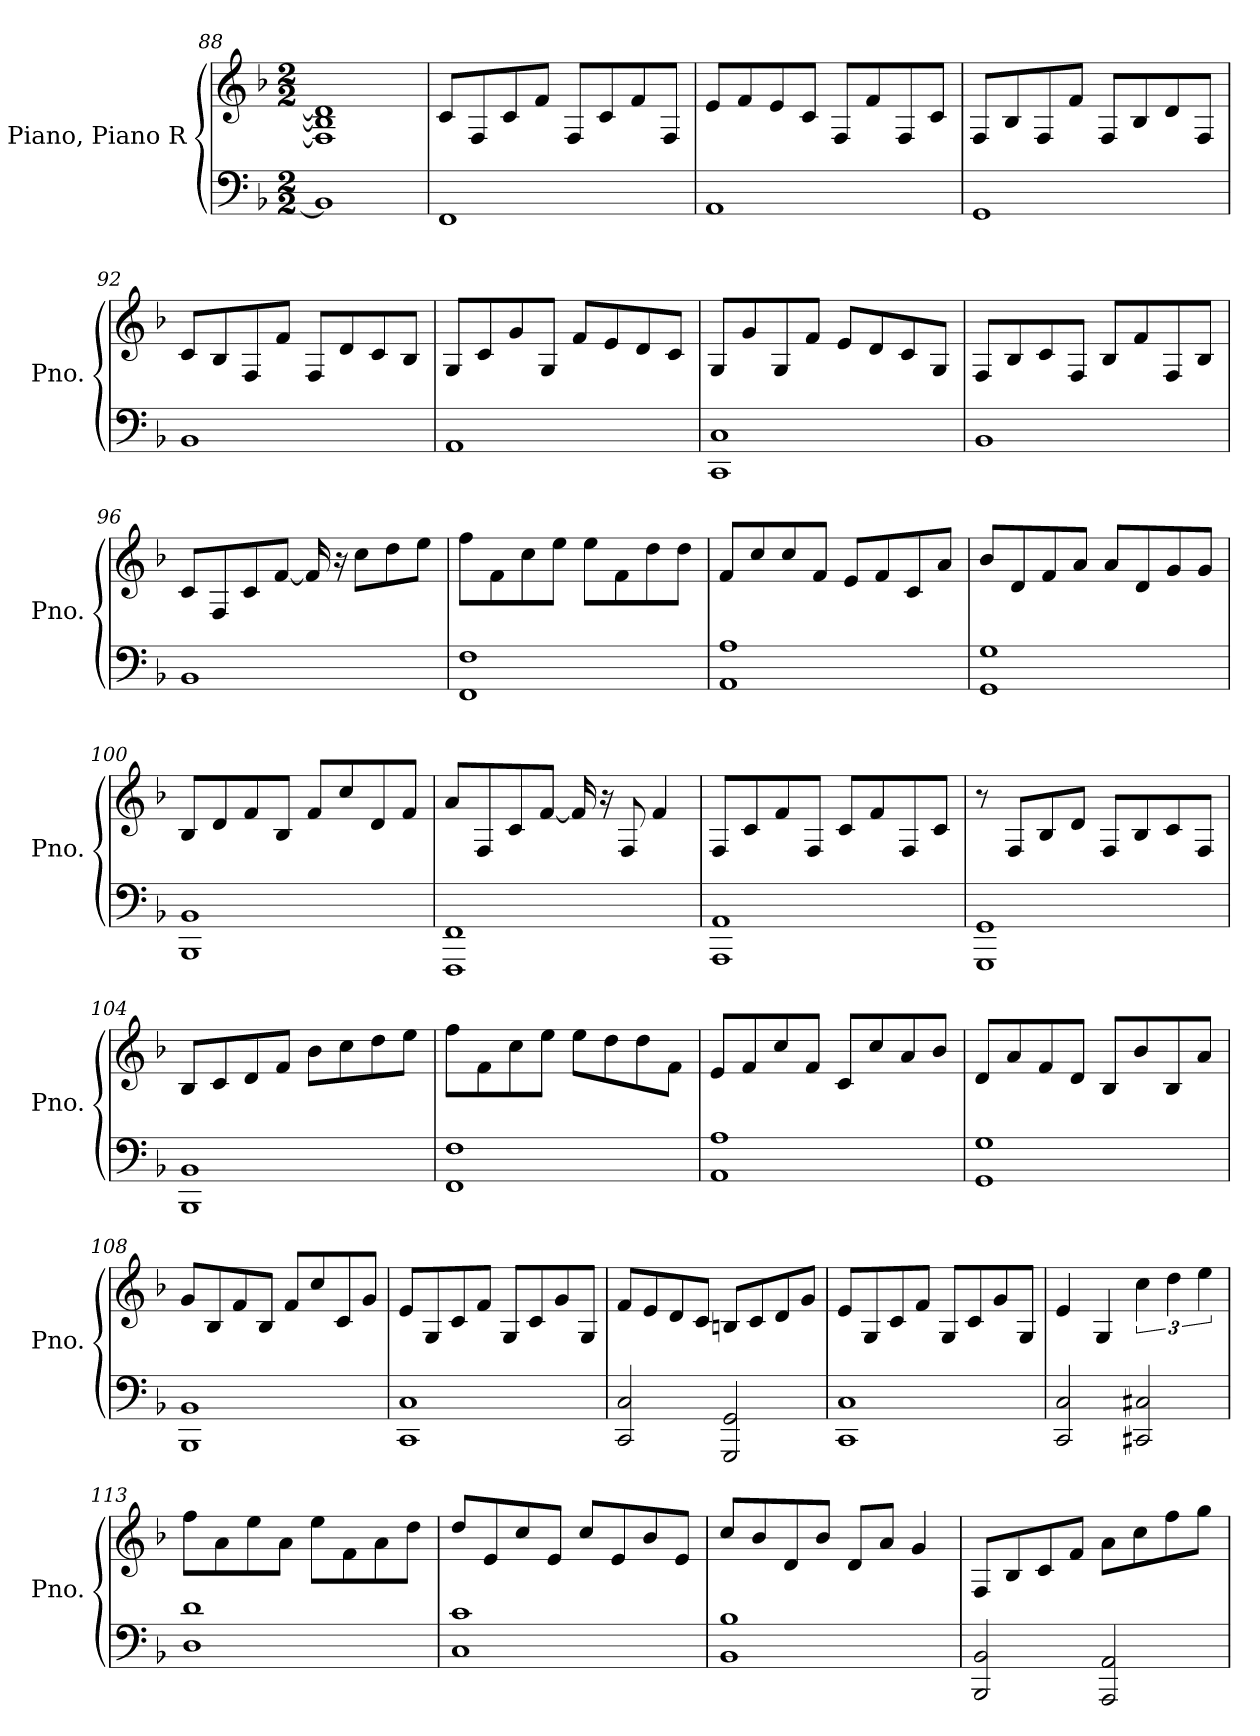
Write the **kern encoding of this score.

**kern	**kern
*part1	*part1
*staff2	*staff1
*I"Piano, Piano R	*
*I'Pno.	*
*clefF4	*clefG2
*k[b-]	*k[b-]
*M2/2	*M2/2
=88	=88
1BB-]	1F] 1B-] 1d]
=89	=89
1FF	8c/L
.	8F/
.	8c/
.	8f/J
.	8F/L
.	8c/
.	8f/
.	8F/J
=90	=90
1AA	8e/L
.	8f/
.	8e/
.	8c/J
.	8F/L
.	8f/
.	8F/
.	8c/J
=91	=91
1GG	8F/L
.	8B-/
.	8F/
.	8f/J
.	8F/L
.	8B-/
.	8d/
.	8F/J
=92	=92
1BB-	8c/L
.	8B-/
.	8F/
.	8f/J
.	8F/L
.	8d/
.	8c/
.	8B-/J
!!LO:LB:g=z
=93	=93
1AA	8G/L
.	8c/
.	8g/
.	8G/J
.	8f/L
.	8e/
.	8d/
.	8c/J
=94	=94
1CC 1C	8G/L
.	8g/
.	8G/
.	8f/J
.	8e/L
.	8d/
.	8c/
.	8G/J
=95	=95
1BB-	8F/L
.	8B-/
.	8c/
.	8F/J
.	8B-/L
.	8f/
.	8F/
.	8B-/J
=96	=96
1BB-	8c/L
.	8F/
.	8c/
.	[8f/J
.	16f/]
.	16r
.	8cc\L
.	8dd\
.	8ee\J
!!LO:LB:g=z
=97	=97
1FF 1F	8ff\L
.	8f\
.	8cc\
.	8ee\J
.	8ee\L
.	8f\
.	8dd\
.	8dd\J
=98	=98
1AA 1A	8f/L
.	8cc/
.	8cc/
.	8f/J
.	8e/L
.	8f/
.	8c/
.	8a/J
=99	=99
1GG 1G	8b-/L
.	8d/
.	8f/
.	8a/J
.	8a/L
.	8d/
.	8g/
.	8g/J
=100	=100
1BBB- 1BB-	8B-/L
.	8d/
.	8f/
.	8B-/J
.	8f/L
.	8cc/
.	8d/
.	8f/J
=101	=101
1FFF 1FF	8a/L
.	8F/
.	8c/
.	[8f/J
.	16f/]
.	16r
.	8F/
.	4f/
!!LO:LB:g=z
=102	=102
1AAA 1AA	8F/L
.	8c/
.	8f/
.	8F/J
.	8c/L
.	8f/
.	8F/
.	8c/J
=103	=103
1GGG 1GG	8r
.	8F/L
.	8B-/
.	8d/J
.	8F/L
.	8B-/
.	8c/
.	8F/J
=104	=104
1BBB- 1BB-	8B-/L
.	8c/
.	8d/
.	8f/J
.	8b-\L
.	8cc\
.	8dd\
.	8ee\J
=105	=105
1FF 1F	8ff\L
.	8f\
.	8cc\
.	8ee\J
.	8ee\L
.	8dd\
.	8dd\
.	8f\J
!!LO:LB:g=z
=106	=106
1AA 1A	8e/L
.	8f/
.	8cc/
.	8f/J
.	8c/L
.	8cc/
.	8a/
.	8b-/J
=107	=107
1GG 1G	8d/L
.	8a/
.	8f/
.	8d/J
.	8B-/L
.	8b-/
.	8B-/
.	8a/J
=108	=108
1BBB- 1BB-	8g/L
.	8B-/
.	8f/
.	8B-/J
.	8f/L
.	8cc/
.	8c/
.	8g/J
=109	=109
1CC 1C	8e/L
.	8G/
.	8c/
.	8f/J
.	8G/L
.	8c/
.	8g/
.	8G/J
=110	=110
2CC/ 2C/	8f/L
.	8e/
.	8d/
.	8c/J
2GGG/ 2GG/	8Bn/L
.	8c/
.	8d/
.	8g/J
!!LO:PB:g=z
=111	=111
1CC 1C	8e/L
.	8G/
.	8c/
.	8f/J
.	8G/L
.	8c/
.	8g/
.	8G/J
=112	=112
2CC/ 2C/	4e/
.	4G/
2CC#X/ 2C#X/	6cc\
.	6dd\
.	6ee\
=113	=113
1D 1d	8ff\L
.	8a\
.	8ee\
.	8a\J
.	8ee\L
.	8f\
.	8a\
.	8dd\J
=114	=114
1C 1c	8dd/L
.	8e/
.	8cc/
.	8e/J
.	8cc/L
.	8e/
.	8b-/
.	8e/J
=115	=115
1BB- 1B-	8cc/L
.	8b-/
.	8d/
.	8b-/J
.	8d/L
.	8a/J
.	4g/
!!LO:LB:g=z
=116	=116
2BBB-/ 2BB-/	8F/L
.	8B-/
.	8c/
.	8f/J
2AAA/ 2AA/	8a\L
.	8cc\
.	8ff\
.	8gg\J
=	=
*-	*-
